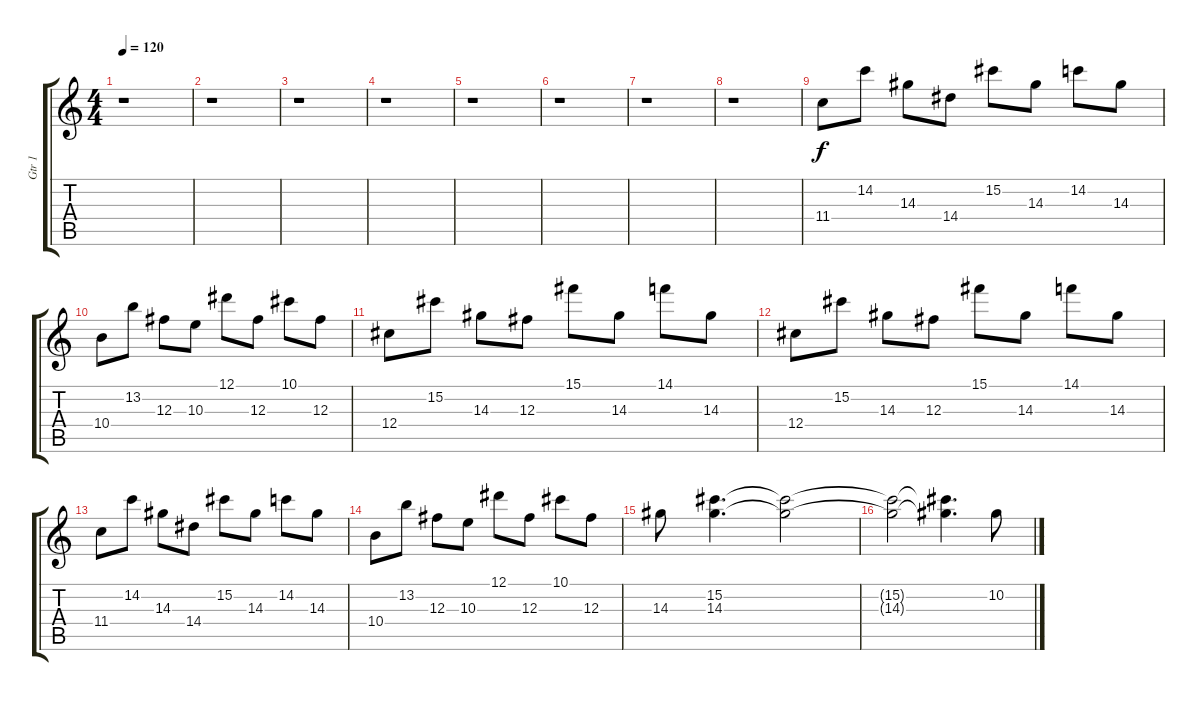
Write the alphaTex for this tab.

\track ("Gtr 1" "Gtr 1") {instrument distortionguitar}
\staff {score tabs}
\tuning (Eb4 Bb3 Gb3 Db3 Ab2 Eb2) {hide}
\ts (4 4)
\tempo 120
\clef g2
\ks c
r.1{dy f} |
r.1 |
r.1 |
r.1 |
r.1 |
r.1 |
r.1 |
r.1 |
11.4.8{volume 12} 14.2.8 14.3.8 14.4.8 15.2.8 14.3.8 14.2.8 14.3.8 |
10.4.8 13.2.8 12.3.8 10.3.8 12.1.8 12.3.8 10.1.8 12.3.8 |
12.4.8 15.2.8 14.3.8 12.3.8 15.1.8 14.3.8 14.1.8 14.3.8 |
12.4.8 15.2.8 14.3.8 12.3.8 15.1.8 14.3.8 14.1.8 14.3.8 |
11.4.8 14.2.8 14.3.8 14.4.8 15.2.8 14.3.8 14.2.8 14.3.8 |
10.4.8 13.2.8 12.3.8 10.3.8 12.1.8 12.3.8 10.1.8 12.3.8 |
14.3.8 (15.2 14.3).4{d} (15.2{t} 14.3{t}).2 |
(15.2{t} 14.3{t}).2 (15.2{t} 14.3{t}).4{d} 10.2{h}.8
